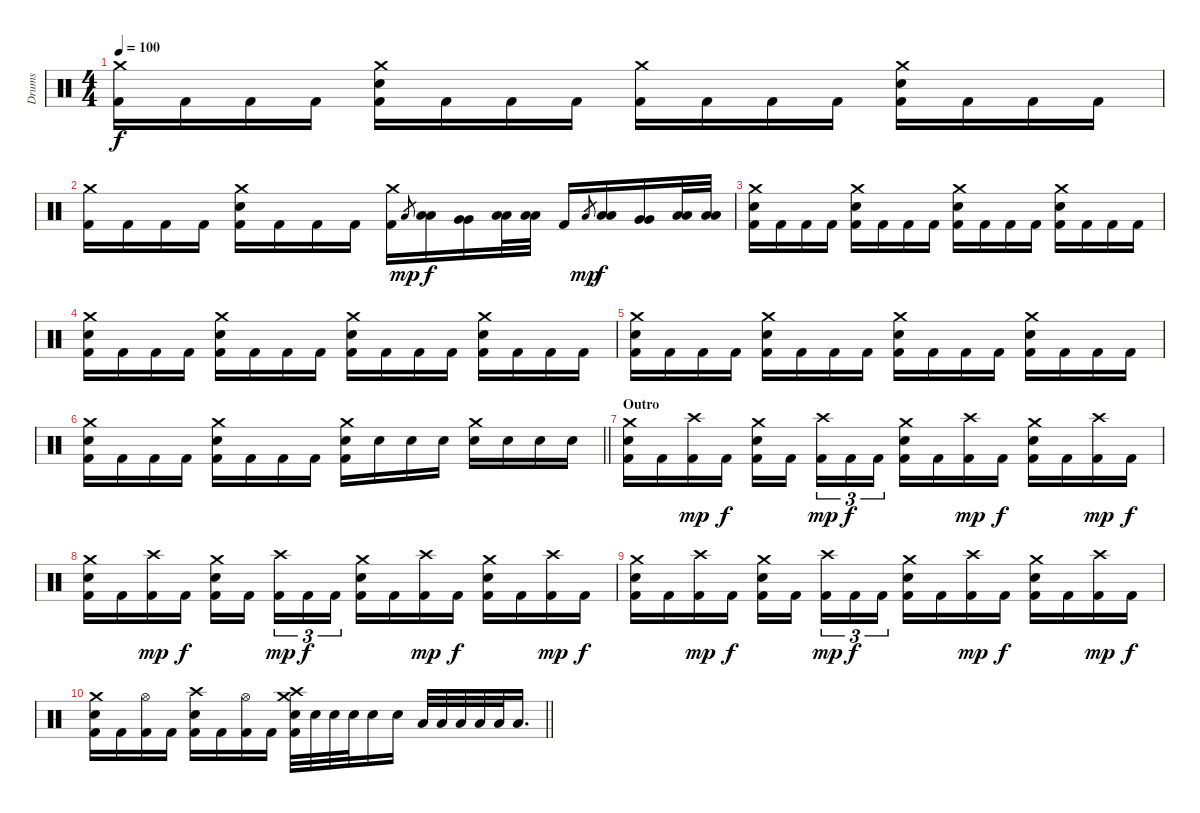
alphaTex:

\track ("Drums" "Drums") {instrument percussion}
\staff {score}
\articulation defaults
\ts (4 4)
\tempo 100
\clef neutral
\ks c
("Crash medium (hit)" "Kick (hit) 2").16{dy f} "Kick (hit) 2".16 "Kick (hit) 2".16 "Kick (hit) 2".16 ("Crash medium (hit)" "Electric Snare (hit)" "Kick (hit) 2").16 "Kick (hit) 2".16 "Kick (hit) 2".16 "Kick (hit) 2".16 ("Crash medium (hit)" "Kick (hit) 2").16 "Kick (hit) 2".16 "Kick (hit) 2".16 "Kick (hit) 2".16 ("Crash medium (hit)" "Electric Snare (hit)" "Kick (hit) 2").16 "Kick (hit) 2".16 "Kick (hit) 2".16 "Kick (hit) 2".16 |
("Crash medium (hit)" "Kick (hit) 2").16 "Kick (hit) 2".16 "Kick (hit) 2".16 "Kick (hit) 2".16 ("Crash medium (hit)" "Electric Snare (hit)" "Kick (hit) 2").16 "Kick (hit) 2".16 "Kick (hit) 2".16 "Kick (hit) 2".16 ("Crash medium (hit)" "Kick (hit) 2").16 "Low Tom (hit)".8{gr dy mp} ("Low Tom (hit)" "Low Tom (hit)").16{dy f} ("Very Low Tom (hit)" "Very Low Tom (hit)").16 ("Low Floor Tom (hit)" "Low Floor Tom (hit)").32 ("Low Floor Tom (hit)" "Low Floor Tom (hit)").32 "Kick (hit) 2".16 "Low Tom (hit)".8{gr dy mp} ("Low Tom (hit)" "Low Tom (hit)").16{dy f} ("Very Low Tom (hit)" "Very Low Tom (hit)").16 ("Low Floor Tom (hit)" "Low Floor Tom (hit)").32 ("Low Floor Tom (hit)" "Low Floor Tom (hit)").32 |
("Crash medium (hit)" "Electric Snare (hit)" "Kick (hit) 2").16 "Kick (hit) 2".16 "Kick (hit) 2".16 "Kick (hit) 2".16 ("Crash medium (hit)" "Electric Snare (hit)" "Kick (hit) 2").16 "Kick (hit) 2".16 "Kick (hit) 2".16 "Kick (hit) 2".16 ("Crash medium (hit)" "Electric Snare (hit)" "Kick (hit) 2").16 "Kick (hit) 2".16 "Kick (hit) 2".16 "Kick (hit) 2".16 ("Crash medium (hit)" "Electric Snare (hit)" "Kick (hit) 2").16 "Kick (hit) 2".16 "Kick (hit) 2".16 "Kick (hit) 2".16 |
("Crash medium (hit)" "Electric Snare (hit)" "Kick (hit) 2").16 "Kick (hit) 2".16 "Kick (hit) 2".16 "Kick (hit) 2".16 ("Crash medium (hit)" "Electric Snare (hit)" "Kick (hit) 2").16 "Kick (hit) 2".16 "Kick (hit) 2".16 "Kick (hit) 2".16 ("Crash medium (hit)" "Electric Snare (hit)" "Kick (hit) 2").16 "Kick (hit) 2".16 "Kick (hit) 2".16 "Kick (hit) 2".16 ("Crash medium (hit)" "Electric Snare (hit)" "Kick (hit) 2").16 "Kick (hit) 2".16 "Kick (hit) 2".16 "Kick (hit) 2".16 |
("Crash medium (hit)" "Electric Snare (hit)" "Kick (hit) 2").16 "Kick (hit) 2".16 "Kick (hit) 2".16 "Kick (hit) 2".16 ("Crash medium (hit)" "Electric Snare (hit)" "Kick (hit) 2").16 "Kick (hit) 2".16 "Kick (hit) 2".16 "Kick (hit) 2".16 ("Crash medium (hit)" "Electric Snare (hit)" "Kick (hit) 2").16 "Kick (hit) 2".16 "Kick (hit) 2".16 "Kick (hit) 2".16 ("Crash medium (hit)" "Electric Snare (hit)" "Kick (hit) 2").16 "Kick (hit) 2".16 "Kick (hit) 2".16 "Kick (hit) 2".16 |
\barLineRight lightlight
("Crash medium (hit)" "Electric Snare (hit)" "Kick (hit) 2").16 "Kick (hit) 2".16 "Kick (hit) 2".16 "Kick (hit) 2".16 ("Crash medium (hit)" "Electric Snare (hit)" "Kick (hit) 2").16 "Kick (hit) 2".16 "Kick (hit) 2".16 "Kick (hit) 2".16 ("Crash medium (hit)" "Electric Snare (hit)" "Kick (hit) 2").16 "Electric Snare (hit)".16 "Electric Snare (hit)".16 "Electric Snare (hit)".16 ("Crash medium (hit)" "Electric Snare (hit)").16 "Electric Snare (hit)".16 "Electric Snare (hit)".16 "Electric Snare (hit)".16 |
\section ("" "Outro")
("Crash medium (hit)" "Snare (hit) 2" "Kick (hit) 2").16 "Kick (hit) 2".16 ("Crash high (hit)" "Kick (hit) 2").16{dy mp} "Kick (hit) 2".16{dy f} ("Crash medium (hit)" "Snare (hit) 2" "Kick (hit) 2").16 "Kick (hit) 2".16{beam splitsecondary} ("Crash high (hit)" "Kick (hit) 2").16{tu (3 2) dy mp} "Kick (hit) 2".16{tu (3 2) dy f} "Kick (hit) 2".16{tu (3 2)} ("Crash medium (hit)" "Snare (hit) 2" "Kick (hit) 2").16 "Kick (hit) 2".16 ("Crash high (hit)" "Kick (hit) 2").16{dy mp} "Kick (hit) 2".16{dy f} ("Crash medium (hit)" "Snare (hit) 2" "Kick (hit) 2").16 "Kick (hit) 2".16 ("Crash high (hit)" "Kick (hit) 2").16{dy mp} "Kick (hit) 2".16{dy f} |
("Crash medium (hit)" "Snare (hit) 2" "Kick (hit) 2").16 "Kick (hit) 2".16 ("Crash high (hit)" "Kick (hit) 2").16{dy mp} "Kick (hit) 2".16{dy f} ("Crash medium (hit)" "Snare (hit) 2" "Kick (hit) 2").16 "Kick (hit) 2".16{beam splitsecondary} ("Crash high (hit)" "Kick (hit) 2").16{tu (3 2) dy mp} "Kick (hit) 2".16{tu (3 2) dy f} "Kick (hit) 2".16{tu (3 2)} ("Crash medium (hit)" "Snare (hit) 2" "Kick (hit) 2").16 "Kick (hit) 2".16 ("Crash high (hit)" "Kick (hit) 2").16{dy mp} "Kick (hit) 2".16{dy f} ("Crash medium (hit)" "Snare (hit) 2" "Kick (hit) 2").16 "Kick (hit) 2".16 ("Crash high (hit)" "Kick (hit) 2").16{dy mp} "Kick (hit) 2".16{dy f} |
("Crash medium (hit)" "Snare (hit) 2" "Kick (hit) 2").16 "Kick (hit) 2".16 ("Crash high (hit)" "Kick (hit) 2").16{dy mp} "Kick (hit) 2".16{dy f} ("Crash medium (hit)" "Snare (hit) 2" "Kick (hit) 2").16 "Kick (hit) 2".16{beam splitsecondary} ("Crash high (hit)" "Kick (hit) 2").16{tu (3 2) dy mp} "Kick (hit) 2".16{tu (3 2) dy f} "Kick (hit) 2".16{tu (3 2)} ("Crash medium (hit)" "Snare (hit) 2" "Kick (hit) 2").16 "Kick (hit) 2".16 ("Crash high (hit)" "Kick (hit) 2").16{dy mp} "Kick (hit) 2".16{dy f} ("Crash medium (hit)" "Snare (hit) 2" "Kick (hit) 2").16 "Kick (hit) 2".16 ("Crash high (hit)" "Kick (hit) 2").16{dy mp} "Kick (hit) 2".16{dy f} |
\barLineRight lightlight
("Crash medium (hit)" "Electric Snare (hit)" "Kick (hit) 2").16 "Kick (hit) 2".16 ("Hi-Hat (open)" "Kick (hit) 2").16 "Kick (hit) 2".16 ("Crash high (hit)" "Electric Snare (hit)" "Kick (hit) 2").16 "Kick (hit) 2".16 ("Hi-Hat (open)" "Kick (hit) 2").16 "Kick (hit) 2".16 ("Crash medium (hit)" "Crash high (hit)" "Electric Snare (hit)" "Kick (hit) 2").32 "Electric Snare (hit)".32 "Electric Snare (hit)".32 "Electric Snare (hit)".32 "Electric Snare (hit)".16 "Electric Snare (hit)".16 "Low Tom (hit)".32 "Low Tom (hit)".32 "Low Tom (hit)".32 "Low Tom (hit)".32 "Low Tom (hit)".32 "Low Tom (hit)".16{d}
